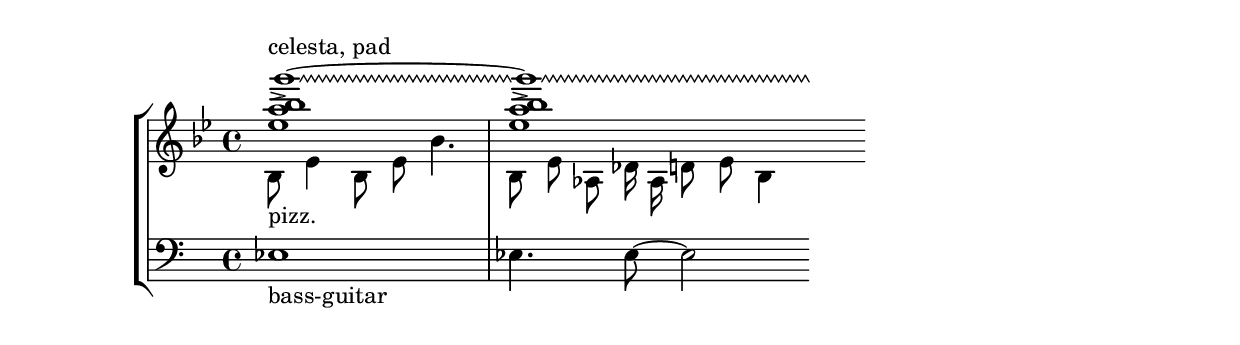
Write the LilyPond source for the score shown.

\version "2.18.2"
\header {
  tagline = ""  % removed
}
% \include "lilypond-book-preamble.ly"


global = {
\key g \major
  \time 2/4
}


\parallelMusic #'(
voiceA 
voiceB 
voiceD
voiceC
) 
% voiceD
% rhMusic
% lhMusic

{
  \time 4/4 \key es \lydian
  <es, a bes>1->^\markup { celesta, pad } |
  bes8_\markup {pizz.} es4 bes8 es bes'4.   |
  \override Glissando.style = #'zigzag g'''1~\glissando |
  \clef bass es1_\markup { bass-guitar } |
  %-------------------------

  <es a bes>1-> |
  bes,8 es as, des16 as d8 es bes4    |
  \cadenzaOn g1\glissando \hideNotes g4 \unHideNotes \cadenzaOff |
  es4. es8~es2 |
  %-------------------------

%=========================
 }



\new StaffGroup <<
  \new Staff 
%    \with {instrumentName = #"Струнные "} 
<< \relative c''' { \voiceA } \\ \relative c' { \voiceB } \\ \relative c' { \voiceD } >>
  \new Staff 
%    \with {instrumentName = #"Фортепиано "} 
    \relative c { \voiceC }
%  \new Staff 
%    \with {instrumentName = #"Электрогитара "} 
%    \relative c {\clef bass  \voiceD }
%  \new PianoStaff <<
%    \new Staff \rhMusic
%    \new Staff \lhMusic
%    >>
>>

